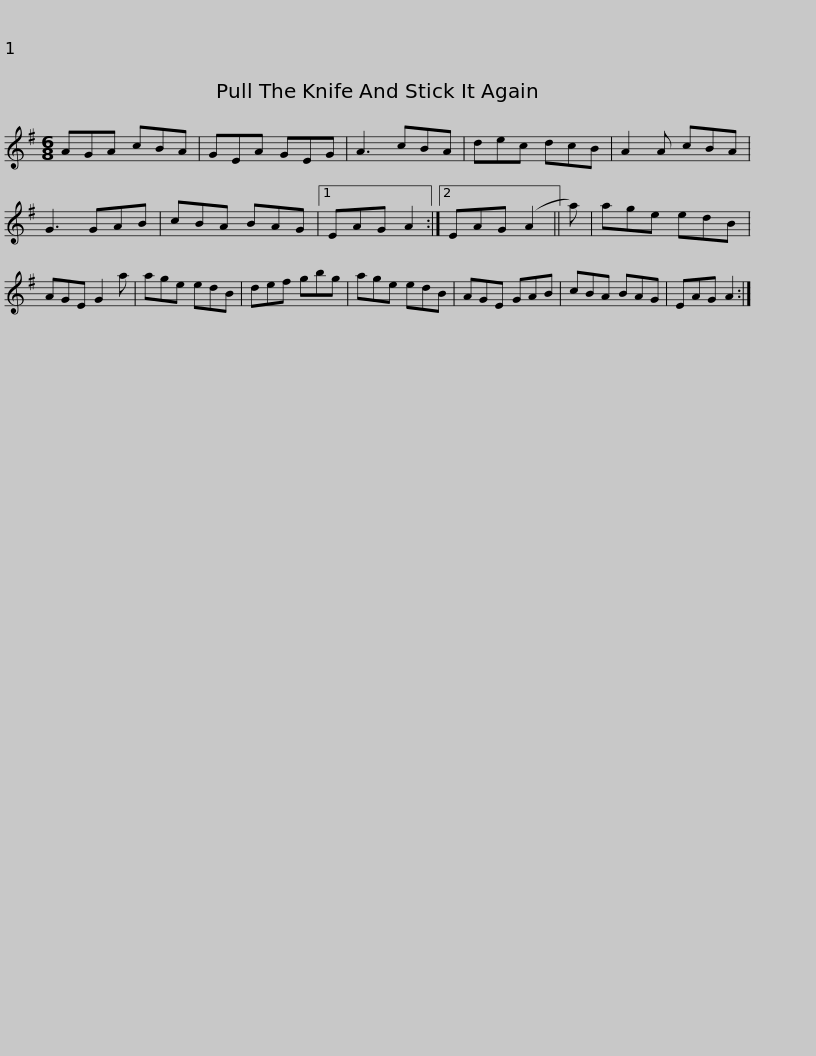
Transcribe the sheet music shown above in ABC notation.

X:1
L:1/8
M:6/8
I:linebreak $
K:G
V:1 treble
V:1
 AGA cBA | GEA GEG | A3 cBA | dec dcB | A2 A cBA | %5
 G3 GAB | cBA BAG |1 EAG A2 :|2$ EAG (A2 || a) | %10
 age edB | AGE G2 a | age edB | def gbg | age edB | %15
 AGE GAB |$ cBA BAG | EAG A2 :| %18
